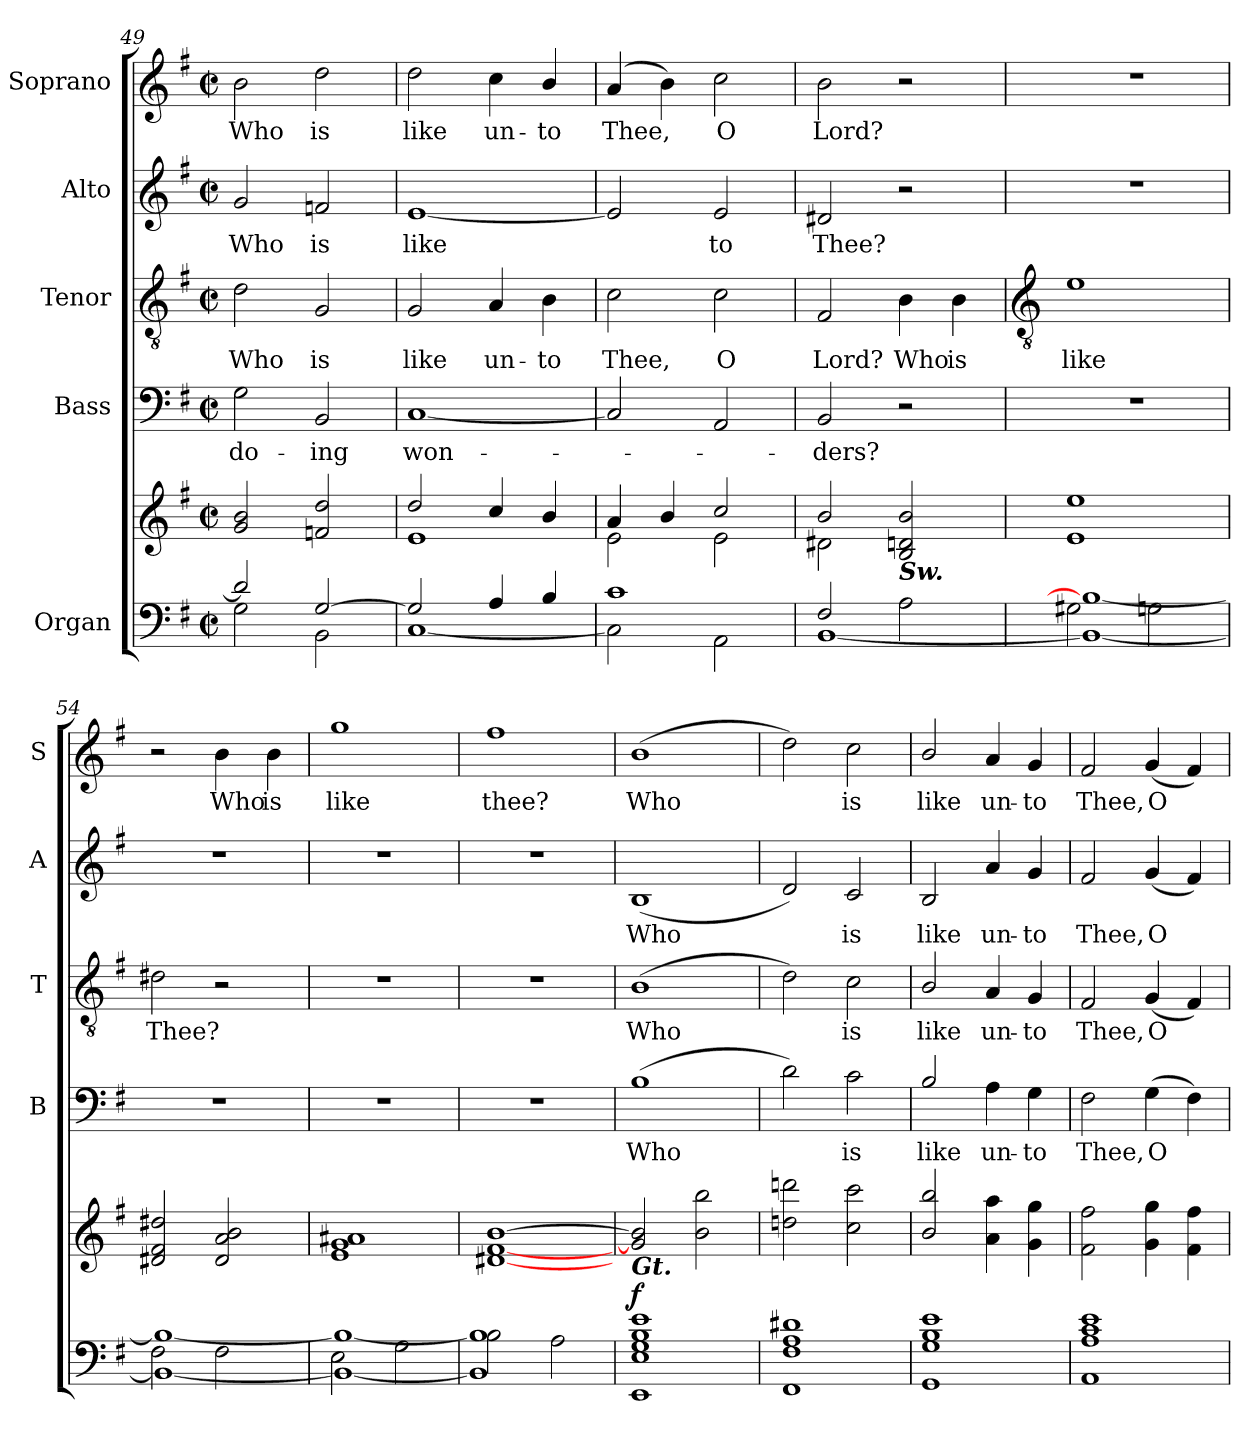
**kern	**kern	**dynam	**kern	**text	**kern	**text	**kern	**text	**kern	**text
*part5	*part5	*part5	*part4	*part4	*part3	*part3	*part2	*part2	*part1	*part1
*staff6	*staff5	*staff5/6	*staff4	*staff4	*staff3	*staff3	*staff2	*staff2	*staff1	*staff1
*I"Organ	*	*	*I"Bass	*	*I"Tenor	*	*I"Alto	*	*I"Soprano	*
*	*	*	*I'B	*	*I'T	*	*I'A	*	*I'S	*
*clefF4	*clefG2	*	*clefF4	*	*clefGv2	*	*clefG2	*	*clefG2	*
*k[f#]	*k[f#]	*	*k[f#]	*	*k[f#]	*	*k[f#]	*	*k[f#]	*
*G:	*G:	*	*G:	*	*G:	*	*G:	*	*G:	*
*M2/2	*M2/2	*	*M2/2	*	*M2/2	*	*M2/2	*	*M2/2	*
*met(c|)	*met(c|)	*	*met(c|)	*	*met(c|)	*	*met(c|)	*	*met(c|)	*
=49	=49	=49	=49	=49	=49	=49	=49	=49	=49	=49
*^	*^	*	*	*	*	*	*	*	*	*
!	!	!	!	!	!	!LO:LY:b	!	!LO:LY:b	!	!LO:LY:b	!	!LO:LY:b
2d/]	2G\	2g 2b	1ryy	.	2G	do-	2d	Who	2g	Who	2b	Who
!	!	!	!	!	!	!LO:LY:b	!	!LO:LY:b	!	!LO:LY:b	!	!LO:LY:b
[2G/	2BB\	2fn 2dd	.	.	2BB	-ing	2G	is	2fn	is	2dd	is
=50	=50	=50	=50	=50	=50	=50	=50	=50	=50	=50	=50	=50
!	!	!	!	!	!	!LO:LY:b	!	!LO:LY:b	!	!LO:LY:b	!	!LO:LY:b
2G/]	[1C\	2dd/	1e\	.	[1C	won-	2G	like	[1e	like	2dd	like
!	!	!	!	!	!	!	!	!LO:LY:b	!	!	!	!LO:LY:b
4A/	.	4cc/	.	.	.	.	4A	un-	.	.	4cc	un-
!	!	!	!	!	!	!	!	!LO:LY:b	!	!	!	!LO:LY:b
4B/	.	4b/	.	.	.	.	4B	-to	.	.	4b/	-to
=51	=51	=51	=51	=51	=51	=51	=51	=51	=51	=51	=51	=51
!	!	!	!	!	!	!	!	!LO:LY:b	!	!	!	!LO:LY:b
1c/	2C\]	4a	2e\	.	2C]	.	2c	Thee,	2e]	.	(<4a	Thee,
.	.	4b/	.	.	.	.	.	.	.	.	4b)	.
!	!	!	!	!	!	!	!	!LO:LY:b	!	!LO:LY:b	!	!LO:LY:b
.	2AA\	2cc/	2e\	.	2AA	.	2c	O	2e	to	2cc	O
=52	=52	=52	=52	=52	=52	=52	=52	=52	=52	=52	=52	=52
!	!	!	!	!	!	!LO:LY:b	!	!LO:LY:b	!	!LO:LY:b	!	!LO:LY:b
2F#/	[1BB\	2b/	2d#X\	.	2BB	ders?	2F#	Lord?	2d#X	Thee?	2b	Lord?
!	!	!LO:TX:b:Bi:t=Sw.	!	!	!	!	!	!	!	!	!	!
!	!	!	!	!	!	!	!	!LO:LY:b	!	!	!	!
2A\	.	2B 2d 2b	2ryy	.	2r	.	4B	Who	2r	.	2r	.
!	!	!	!	!	!	!	!	!LO:LY:b	!	!	!	!
.	.	.	.	.	.	.	4B	is	.	.	.	.
*	*	*v	*v	*	*	*	*	*	*	*	*	*
!!LO:LB:g=z
=53	=53	=53	=53	=53	=53	=53	=53	=53	=53	=53	=53
*	*	*	*	*	*	*clefGv2	*	*	*	*	*
!	!	!	!	!	!	!	!LO:LY:b	!	!	!	!
2G#X\	1BB_ 1B_	1e 1ee	.	1r	.	1e	like	1r	.	1r	.
2Gn\	.	.	.	.	.	.	.	.	.	.	.
=54	=54	=54	=54	=54	=54	=54	=54	=54	=54	=54	=54
!	!	!	!	!	!	!	!LO:LY:b	!	!	!	!
2F#\	1BB_ 1B_	2d#X 2f# 2dd#X	.	1r	.	2d#X	Thee?	1r	.	2r	.
!	!	!	!	!	!	!	!	!	!	!	!LO:LY:b
2F#\	.	2d# 2a 2b	.	.	.	2r	.	.	.	4b	Who
!	!	!	!	!	!	!	!	!	!	!	!LO:LY:b
.	.	.	.	.	.	.	.	.	.	4b	is
=55	=55	=55	=55	=55	=55	=55	=55	=55	=55	=55	=55
!	!	!	!	!	!	!	!	!	!	!	!LO:LY:b
2E\	1BB_ 1B_	1e 1g 1a#X	.	1r	.	1r	.	1r	.	1gg	like
2G\	.	.	.	.	.	.	.	.	.	.	.
=56	=56	=56	=56	=56	=56	=56	=56	=56	=56	=56	=56
!	!	!	!	!	!	!	!	!	!	!	!LO:LY:b
2B\	1BB] 1B]	[1d#X [1f# [1b	.	1r	.	1r	.	1r	.	1ff#	thee?
2A\	.	.	.	.	.	.	.	.	.	.	.
=57	=57	=57	=57	=57	=57	=57	=57	=57	=57	=57	=57
!LO:TX:a:Bi:t=Gt.	!	!	!	!	!	!	!	!	!	!	!
!	!	!	!LO:DY:a=2	!	!LO:LY:b	!	!LO:LY:b	!	!LO:LY:b	!	!LO:LY:b
1E/ 1G/ 1B/ 1e/	1EE	2g] 2b]	f	(>1B	Who	(>1B	Who	(<1B	Who	(>1b	Who
.	.	2b 2bb	.	.	.	.	.	.	.	.	.
=58	=58	=58	=58	=58	=58	=58	=58	=58	=58	=58	=58
1F#/ 1A/ 1d#X/	1FF#	2ddn 2dddn	.	2d)	.	2d)	.	2d)	.	2dd)	.
!	!	!	!	!	!LO:LY:b	!	!LO:LY:b	!	!LO:LY:b	!	!LO:LY:b
.	.	2cc 2ccc	.	2c	is	2c	is	2c	is	2cc	is
=59	=59	=59	=59	=59	=59	=59	=59	=59	=59	=59	=59
!	!	!	!	!	!LO:LY:b	!	!LO:LY:b	!	!LO:LY:b	!	!LO:LY:b
1G/ 1B/ 1e/	1GG	2b/ 2bb/	.	2B/	like	2B/	like	2B/	like	2b/	like
!	!	!	!	!	!LO:LY:b	!	!LO:LY:b	!	!LO:LY:b	!	!LO:LY:b
.	.	4a 4aa	.	4A	un-	4A	un-	4a	un-	4a	un-
!	!	!	!	!	!LO:LY:b	!	!LO:LY:b	!	!LO:LY:b	!	!LO:LY:b
.	.	4g 4gg	.	4G	-to	4G	-to	4g	-to	4g	-to
=60	=60	=60	=60	=60	=60	=60	=60	=60	=60	=60	=60
!	!	!	!	!	!LO:LY:b	!	!LO:LY:b	!	!LO:LY:b	!	!LO:LY:b
1A/ 1c/ 1e/	1AA	2f# 2ff#	.	2F#	Thee,	2F#	Thee,	2f#	Thee,	2f#	Thee,
!	!	!	!	!	!LO:LY:b	!	!LO:LY:b	!	!LO:LY:b	!	!LO:LY:b
.	.	4g 4gg	.	(>4G	O	(<4G	O	(<4g	O	(<4g	O
.	.	4f# 4ff#	.	4F#)	.	4F#)	.	4f#)	.	4f#)	.
*v	*v	*	*	*	*	*	*	*	*	*	*
=	=	=	=	=	=	=	=	=	=	=
*-	*-	*-	*-	*-	*-	*-	*-	*-	*-	*-
